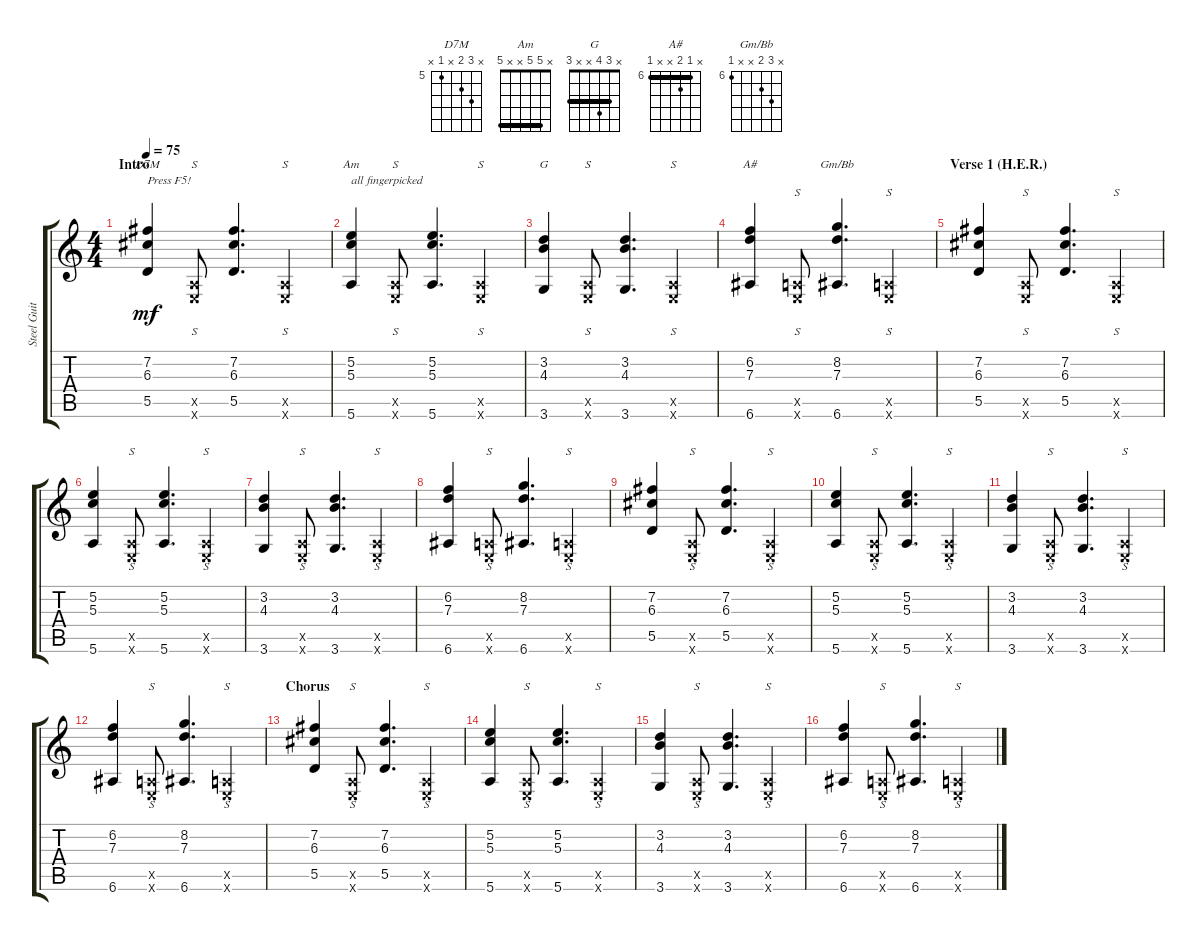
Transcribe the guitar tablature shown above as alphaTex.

\track ("Steel Guitar" "Steel Guit") {instrument acousticguitarsteel}
\staff {score tabs}
\tuning (E4 B3 G3 D3 A2 E2) {hide}
\chord ("D7M" x 7 6 x 5 x) {firstfret 5}
\chord ("Am" x 5 5 x x 5) {barre 5}
\chord ("G" x 3 4 x x 3) {barre 3}
\chord ("A#" x 6 7 x x 6) {firstfret 6 barre 6}
\chord ("Gm/Bb" x 8 7 x x 6) {firstfret 6}
\ts (4 4)
\section ("" "Intro")
\tempo 75
\clef g2
\ks c
(7.2 6.3 5.5).4{ch "D7M" txt "Press F5!" dy mf instrument acousticguitarsteel} (0.5{x} 0.6{x}).8{s} (7.2 6.3 5.5).4{d} (0.5{x} 0.6{x}).4{s} |
(5.2 5.3 5.6).4{ch "Am" txt "all fingerpicked"} (0.5{x} 0.6{x}).8{s} (5.2 5.3 5.6).4{d} (0.5{x} 0.6{x}).4{s} |
(3.2 4.3 3.6).4{ch "G"} (0.5{x} 0.6{x}).8{s} (3.2 4.3 3.6).4{d} (0.5{x} 0.6{x}).4{s} |
(6.2 7.3 6.6).4{ch "A#"} (0.5{x} 0.6{x}).8{s} (8.2 7.3 6.6).4{d ch "Gm/Bb"} (0.5{x} 0.6{x}).4{s} |
\section ("" "Verse 1 (H.E.R.)")
(7.2 6.3 5.5).4 (0.5{x} 0.6{x}).8{s} (7.2 6.3 5.5).4{d} (0.5{x} 0.6{x}).4{s} |
(5.2 5.3 5.6).4 (0.5{x} 0.6{x}).8{s} (5.2 5.3 5.6).4{d} (0.5{x} 0.6{x}).4{s} |
(3.2 4.3 3.6).4 (0.5{x} 0.6{x}).8{s} (3.2 4.3 3.6).4{d} (0.5{x} 0.6{x}).4{s} |
(6.2 7.3 6.6).4 (0.5{x} 0.6{x}).8{s} (8.2 7.3 6.6).4{d} (0.5{x} 0.6{x}).4{s} |
(7.2 6.3 5.5).4 (0.5{x} 0.6{x}).8{s} (7.2 6.3 5.5).4{d} (0.5{x} 0.6{x}).4{s} |
(5.2 5.3 5.6).4 (0.5{x} 0.6{x}).8{s} (5.2 5.3 5.6).4{d} (0.5{x} 0.6{x}).4{s} |
(3.2 4.3 3.6).4 (0.5{x} 0.6{x}).8{s} (3.2 4.3 3.6).4{d} (0.5{x} 0.6{x}).4{s} |
(6.2 7.3 6.6).4 (0.5{x} 0.6{x}).8{s} (8.2 7.3 6.6).4{d} (0.5{x} 0.6{x}).4{s} |
\section ("" "Chorus")
(7.2 6.3 5.5).4 (0.5{x} 0.6{x}).8{s} (7.2 6.3 5.5).4{d} (0.5{x} 0.6{x}).4{s} |
(5.2 5.3 5.6).4 (0.5{x} 0.6{x}).8{s} (5.2 5.3 5.6).4{d} (0.5{x} 0.6{x}).4{s} |
(3.2 4.3 3.6).4 (0.5{x} 0.6{x}).8{s} (3.2 4.3 3.6).4{d} (0.5{x} 0.6{x}).4{s} |
(6.2 7.3 6.6).4 (0.5{x} 0.6{x}).8{s} (8.2 7.3 6.6).4{d} (0.5{x} 0.6{x}).4{s}
